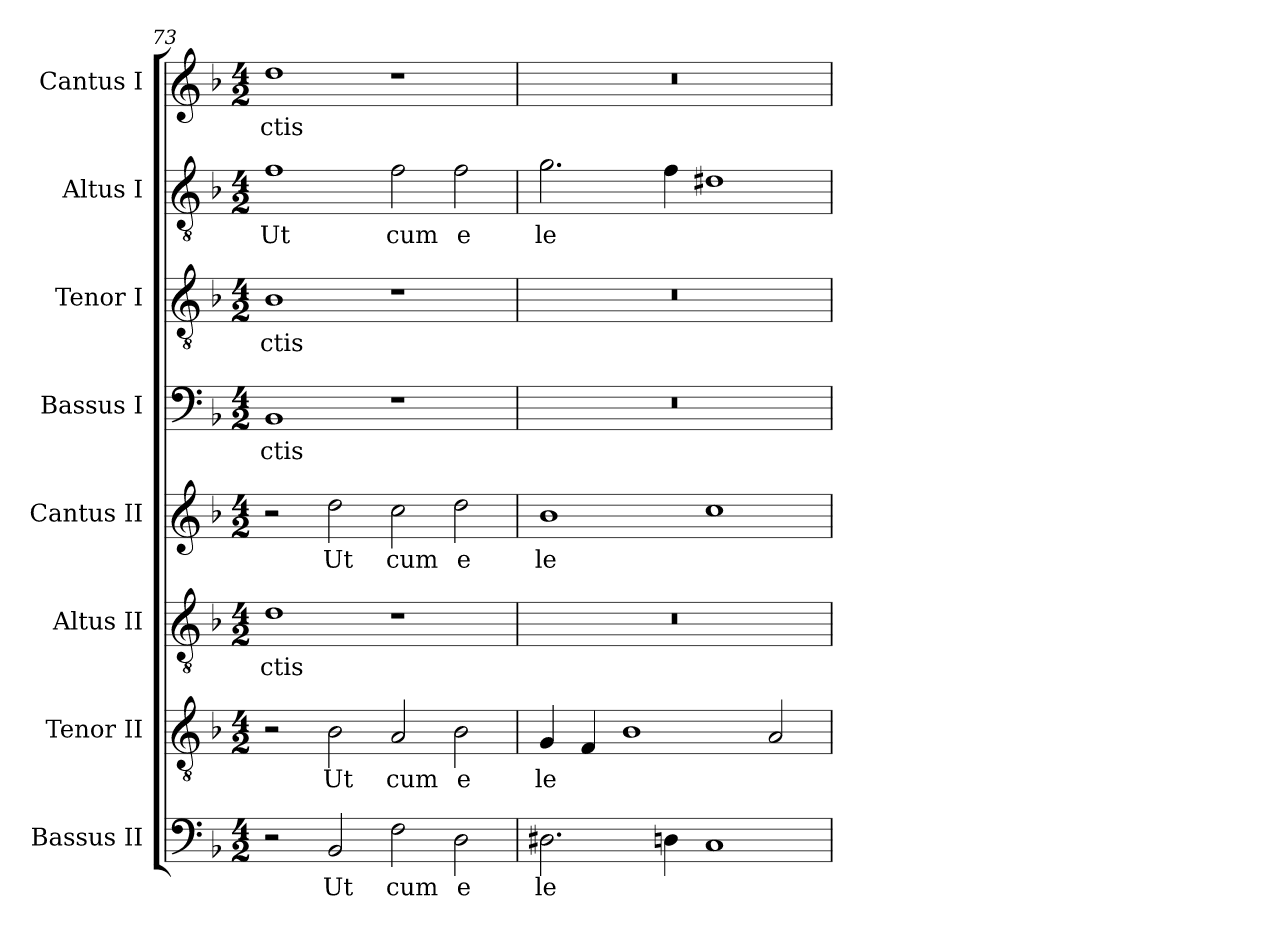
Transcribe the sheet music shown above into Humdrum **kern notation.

**kern	**text	**kern	**text	**kern	**text	**kern	**text	**kern	**text	**kern	**text	**kern	**text	**kern	**text
*part8	*part8	*part7	*part7	*part6	*part6	*part5	*part5	*part4	*part4	*part3	*part3	*part2	*part2	*part1	*part1
*staff8	*staff8	*staff7	*staff7	*staff6	*staff6	*staff5	*staff5	*staff4	*staff4	*staff3	*staff3	*staff2	*staff2	*staff1	*staff1
*I"Bassus II	*	*I"Tenor II	*	*I"Altus II	*	*I"Cantus II	*	*I"Bassus I	*	*I"Tenor I	*	*I"Altus I	*	*I"Cantus I	*
*clefF4	*	*clefGv2	*	*clefGv2	*	*clefG2	*	*clefF4	*	*clefGv2	*	*clefGv2	*	*clefG2	*
*ITrd-3c-5	*	*ITrd-3c-5	*	*ITrd-3c-5	*	*	*	*ITrd-3c-5	*	*ITrd-3c-5	*	*ITrd-3c-5	*	*	*
*k[b-e-]	*	*k[b-e-]	*	*k[b-e-]	*	*k[b-]	*	*k[b-e-]	*	*k[b-e-]	*	*k[b-e-]	*	*k[b-]	*
*B-:	*	*B-:	*	*B-:	*	*F:	*	*B-:	*	*B-:	*	*B-:	*	*F:	*
*M4/2	*	*M4/2	*	*M4/2	*	*M4/2	*	*M4/2	*	*M4/2	*	*M4/2	*	*M4/2	*
=73	=73	=73	=73	=73	=73	=73	=73	=73	=73	=73	=73	=73	=73	=73	=73
!	!	!	!	!	!LO:LY:b:cj	!	!	!	!LO:LY:b:cj	!	!LO:LY:b:cj	!	!LO:LY:b:cj	!	!LO:LY:b:cj
2r	.	2r	.	1g	ctis	2r	.	1E-	-ctis	1e-	ctis	1b-	Ut	1dd	-ctis
!	!LO:LY:b:cj	!	!LO:LY:b:cj	!	!	!	!LO:LY:b:cj	!	!	!	!	!	!	!	!
2E-/	Ut	2e-\	Ut	.	.	2dd\	Ut	.	.	.	.	.	.	.	.
!	!LO:LY:b:cj	!	!LO:LY:b:cj	!	!	!	!LO:LY:b:cj	!	!	!	!	!	!LO:LY:b:cj	!	!
2B-\	cum	2d/	cum	1r	.	2cc\	cum	1r	.	1r	.	2b-\	cum	1r	.
!	!LO:LY:b:cj	!	!LO:LY:b:cj	!	!	!	!LO:LY:b:cj	!	!	!	!	!	!LO:LY:b:cj	!	!
2G\	e	2e-\	e	.	.	2dd\	e	.	.	.	.	2b-\	e	.	.
=74	=74	=74	=74	=74	=74	=74	=74	=74	=74	=74	=74	=74	=74	=74	=74
!	!LO:LY:b:cj	!	!LO:LY:b:cj	!	!	!	!LO:LY:b:cj	!	!	!	!	!	!LO:LY:b:cj	!	!
2.G#X\	le	4c/	le	0r	.	1b-	le	0r	.	0r	.	2.cc\	le	0r	.
.	.	4B-/	.	.	.	.	.	.	.	.	.	.	.	.	.
.	.	1e-	.	.	.	.	.	.	.	.	.	.	.	.	.
4G\	.	.	.	.	.	.	.	.	.	.	.	4b-\	.	.	.
1F	.	.	.	.	.	1cc	.	.	.	.	.	1g#X	.	.	.
.	.	2d/	.	.	.	.	.	.	.	.	.	.	.	.	.
=	=	=	=	=	=	=	=	=	=	=	=	=	=	=	=
*-	*-	*-	*-	*-	*-	*-	*-	*-	*-	*-	*-	*-	*-	*-	*-
